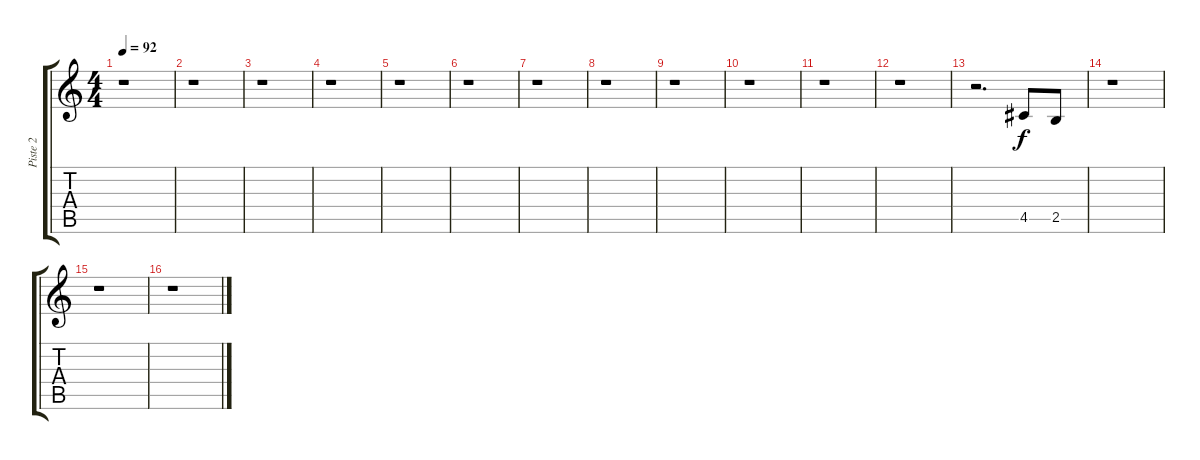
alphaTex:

\track ("Piste 2" "Piste 2") {instrument acousticguitarnylon}
\staff {score tabs}
\tuning (E4 B3 G3 D3 A2 D2) {hide}
\ts (4 4)
\tempo 92
\clef g2
\ks c
r.1{dy f instrument acousticguitarnylon} |
r.1 |
r.1 |
r.1 |
r.1 |
r.1 |
r.1 |
r.1 |
r.1 |
r.1 |
r.1 |
r.1 |
r.2{d} 4.5.8 2.5.8 |
r.1 |
r.1 |
r.1
